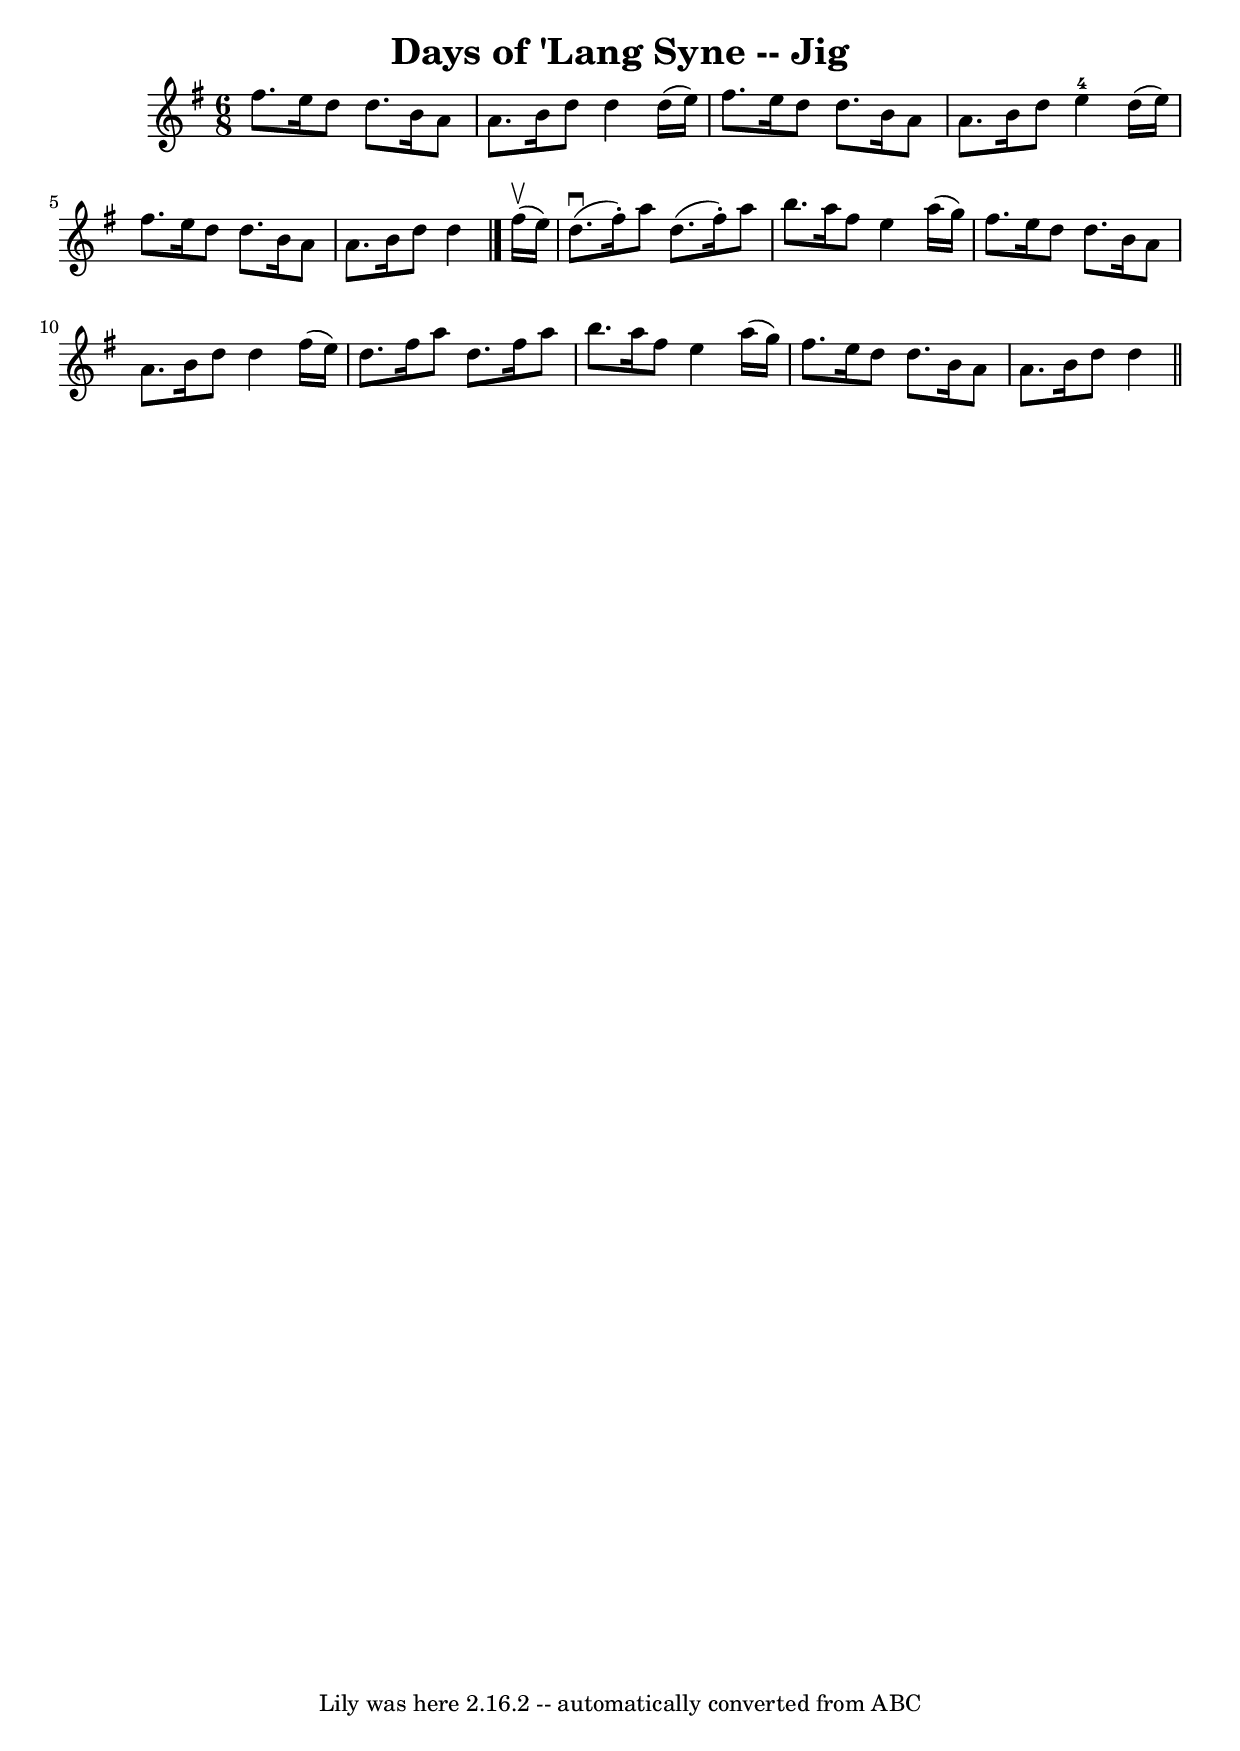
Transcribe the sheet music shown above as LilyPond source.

\version "2.16.2"
\include "Mammoth.ily"
\header {
  %% book = "Ryan's Mammoth Collection"
  crossRefNumber = "1"
  footnotes = ""
  origin = "SCOTCH"
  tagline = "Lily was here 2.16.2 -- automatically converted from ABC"
  title = "Days of 'Lang Syne -- Jig"

}
voicedefault =  {


  \time 6/8 
  \key d \mixolydian
 fis''8. e''16 d''8 d''8. b'16    
  a'8  |
  a'8. b'16 d''8 d''4 d''16 (e''16) |
  
  fis''8. e''16 d''8 d''8. b'16 a'8  |
  a'8. b'16    
  d''8 e''4-4 d''16 (e''16) |
  fis''8. e''16 d''8 
  d''8. b'16 a'8  |
  a'8. b'16 d''8 d''4  \bar "|."     
  fis''16^\upbow(e''16) |
  d''8.^\downbow(fis''16 -.) a''8 
  d''8. (fis''16 -.) a''8  |
  b''8. a''16 fis''8 e''4  
  a''16 (g''16) |
  fis''8. e''16 d''8 d''8. b'16    
  a'8  |
  a'8. b'16 d''8 d''4 fis''16 (e''16) 
  |
  d''8. fis''16 a''8 d''8. fis''16 a''8  |
  
  b''8. a''16 fis''8 e''4 a''16 (g''16) |
  fis''8.    
  e''16 d''8 d''8. b'16 a'8  |
  a'8. b'16 d''8 d''4  
  \bar "||"   

}

\score{
  <<

    \context Staff="default"
    {
      \voicedefault 
      
    }

  >>
  \layout {
    
  }
  \midi {
  }

}
